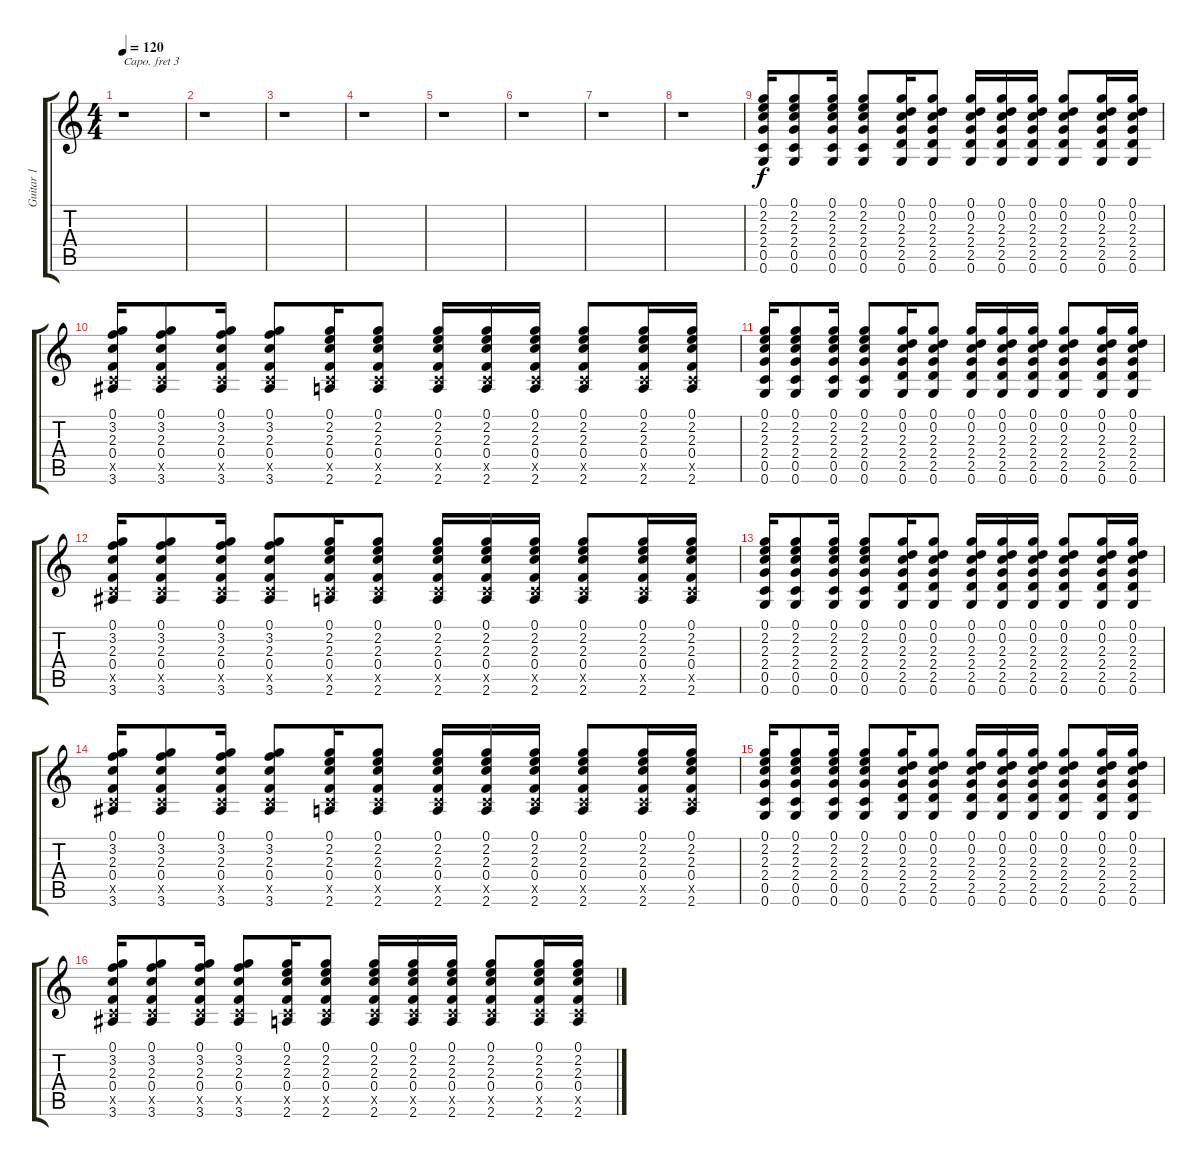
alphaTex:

\track ("Guitar 1" "Guitar 1") {instrument acousticguitarsteel}
\staff {score tabs}
\capo 3
\tuning (E4 B3 G3 D3 A2 E2) {hide}
\ts (4 4)
\tempo 120
\clef g2
\ks c
r.1{dy f} |
r.1 |
r.1 |
r.1 |
r.1 |
r.1 |
r.1 |
r.1 |
(0.1 2.2 2.3 2.4 0.5 0.6).16 (0.1 2.2 2.3 2.4 0.5 0.6).8 (0.1 2.2 2.3 2.4 0.5 0.6).16 (0.1 2.2 2.3 2.4 0.5 0.6).8 (0.1 0.2 2.3 2.4 2.5 0.6).16 (0.1 0.2 2.3 2.4 2.5 0.6).8 (0.1 0.2 2.3 2.4 2.5 0.6).16 (0.1 0.2 2.3 2.4 2.5 0.6).16 (0.1 0.2 2.3 2.4 2.5 0.6).16 (0.1 0.2 2.3 2.4 2.5 0.6).8 (0.1 0.2 2.3 2.4 2.5 0.6).16 (0.1 0.2 2.3 2.4 2.5 0.6).16 |
(0.1 3.2 2.3 0.4 0.5{x} 3.6).16 (0.1 3.2 2.3 0.4 0.5{x} 3.6).8 (0.1 3.2 2.3 0.4 0.5{x} 3.6).16 (0.1 3.2 2.3 0.4 0.5{x} 3.6).8 (0.1 2.2 2.3 0.4 0.5{x} 2.6).16 (0.1 2.2 2.3 0.4 0.5{x} 2.6).8 (0.1 2.2 2.3 0.4 0.5{x} 2.6).16 (0.1 2.2 2.3 0.4 0.5{x} 2.6).16 (0.1 2.2 2.3 0.4 0.5{x} 2.6).16 (0.1 2.2 2.3 0.4 0.5{x} 2.6).8 (0.1 2.2 2.3 0.4 0.5{x} 2.6).16 (0.1 2.2 2.3 0.4 0.5{x} 2.6).16 |
(0.1 2.2 2.3 2.4 0.5 0.6).16 (0.1 2.2 2.3 2.4 0.5 0.6).8 (0.1 2.2 2.3 2.4 0.5 0.6).16 (0.1 2.2 2.3 2.4 0.5 0.6).8 (0.1 0.2 2.3 2.4 2.5 0.6).16 (0.1 0.2 2.3 2.4 2.5 0.6).8 (0.1 0.2 2.3 2.4 2.5 0.6).16 (0.1 0.2 2.3 2.4 2.5 0.6).16 (0.1 0.2 2.3 2.4 2.5 0.6).16 (0.1 0.2 2.3 2.4 2.5 0.6).8 (0.1 0.2 2.3 2.4 2.5 0.6).16 (0.1 0.2 2.3 2.4 2.5 0.6).16 |
(0.1 3.2 2.3 0.4 0.5{x} 3.6).16 (0.1 3.2 2.3 0.4 0.5{x} 3.6).8 (0.1 3.2 2.3 0.4 0.5{x} 3.6).16 (0.1 3.2 2.3 0.4 0.5{x} 3.6).8 (0.1 2.2 2.3 0.4 0.5{x} 2.6).16 (0.1 2.2 2.3 0.4 0.5{x} 2.6).8 (0.1 2.2 2.3 0.4 0.5{x} 2.6).16 (0.1 2.2 2.3 0.4 0.5{x} 2.6).16 (0.1 2.2 2.3 0.4 0.5{x} 2.6).16 (0.1 2.2 2.3 0.4 0.5{x} 2.6).8 (0.1 2.2 2.3 0.4 0.5{x} 2.6).16 (0.1 2.2 2.3 0.4 0.5{x} 2.6).16 |
(0.1 2.2 2.3 2.4 0.5 0.6).16 (0.1 2.2 2.3 2.4 0.5 0.6).8 (0.1 2.2 2.3 2.4 0.5 0.6).16 (0.1 2.2 2.3 2.4 0.5 0.6).8 (0.1 0.2 2.3 2.4 2.5 0.6).16 (0.1 0.2 2.3 2.4 2.5 0.6).8 (0.1 0.2 2.3 2.4 2.5 0.6).16 (0.1 0.2 2.3 2.4 2.5 0.6).16 (0.1 0.2 2.3 2.4 2.5 0.6).16 (0.1 0.2 2.3 2.4 2.5 0.6).8 (0.1 0.2 2.3 2.4 2.5 0.6).16 (0.1 0.2 2.3 2.4 2.5 0.6).16 |
(0.1 3.2 2.3 0.4 0.5{x} 3.6).16 (0.1 3.2 2.3 0.4 0.5{x} 3.6).8 (0.1 3.2 2.3 0.4 0.5{x} 3.6).16 (0.1 3.2 2.3 0.4 0.5{x} 3.6).8 (0.1 2.2 2.3 0.4 0.5{x} 2.6).16 (0.1 2.2 2.3 0.4 0.5{x} 2.6).8 (0.1 2.2 2.3 0.4 0.5{x} 2.6).16 (0.1 2.2 2.3 0.4 0.5{x} 2.6).16 (0.1 2.2 2.3 0.4 0.5{x} 2.6).16 (0.1 2.2 2.3 0.4 0.5{x} 2.6).8 (0.1 2.2 2.3 0.4 0.5{x} 2.6).16 (0.1 2.2 2.3 0.4 0.5{x} 2.6).16 |
(0.1 2.2 2.3 2.4 0.5 0.6).16 (0.1 2.2 2.3 2.4 0.5 0.6).8 (0.1 2.2 2.3 2.4 0.5 0.6).16 (0.1 2.2 2.3 2.4 0.5 0.6).8 (0.1 0.2 2.3 2.4 2.5 0.6).16 (0.1 0.2 2.3 2.4 2.5 0.6).8 (0.1 0.2 2.3 2.4 2.5 0.6).16 (0.1 0.2 2.3 2.4 2.5 0.6).16 (0.1 0.2 2.3 2.4 2.5 0.6).16 (0.1 0.2 2.3 2.4 2.5 0.6).8 (0.1 0.2 2.3 2.4 2.5 0.6).16 (0.1 0.2 2.3 2.4 2.5 0.6).16 |
(0.1 3.2 2.3 0.4 0.5{x} 3.6).16 (0.1 3.2 2.3 0.4 0.5{x} 3.6).8 (0.1 3.2 2.3 0.4 0.5{x} 3.6).16 (0.1 3.2 2.3 0.4 0.5{x} 3.6).8 (0.1 2.2 2.3 0.4 0.5{x} 2.6).16 (0.1 2.2 2.3 0.4 0.5{x} 2.6).8 (0.1 2.2 2.3 0.4 0.5{x} 2.6).16 (0.1 2.2 2.3 0.4 0.5{x} 2.6).16 (0.1 2.2 2.3 0.4 0.5{x} 2.6).16 (0.1 2.2 2.3 0.4 0.5{x} 2.6).8 (0.1 2.2 2.3 0.4 0.5{x} 2.6).16 (0.1 2.2 2.3 0.4 0.5{x} 2.6).16
